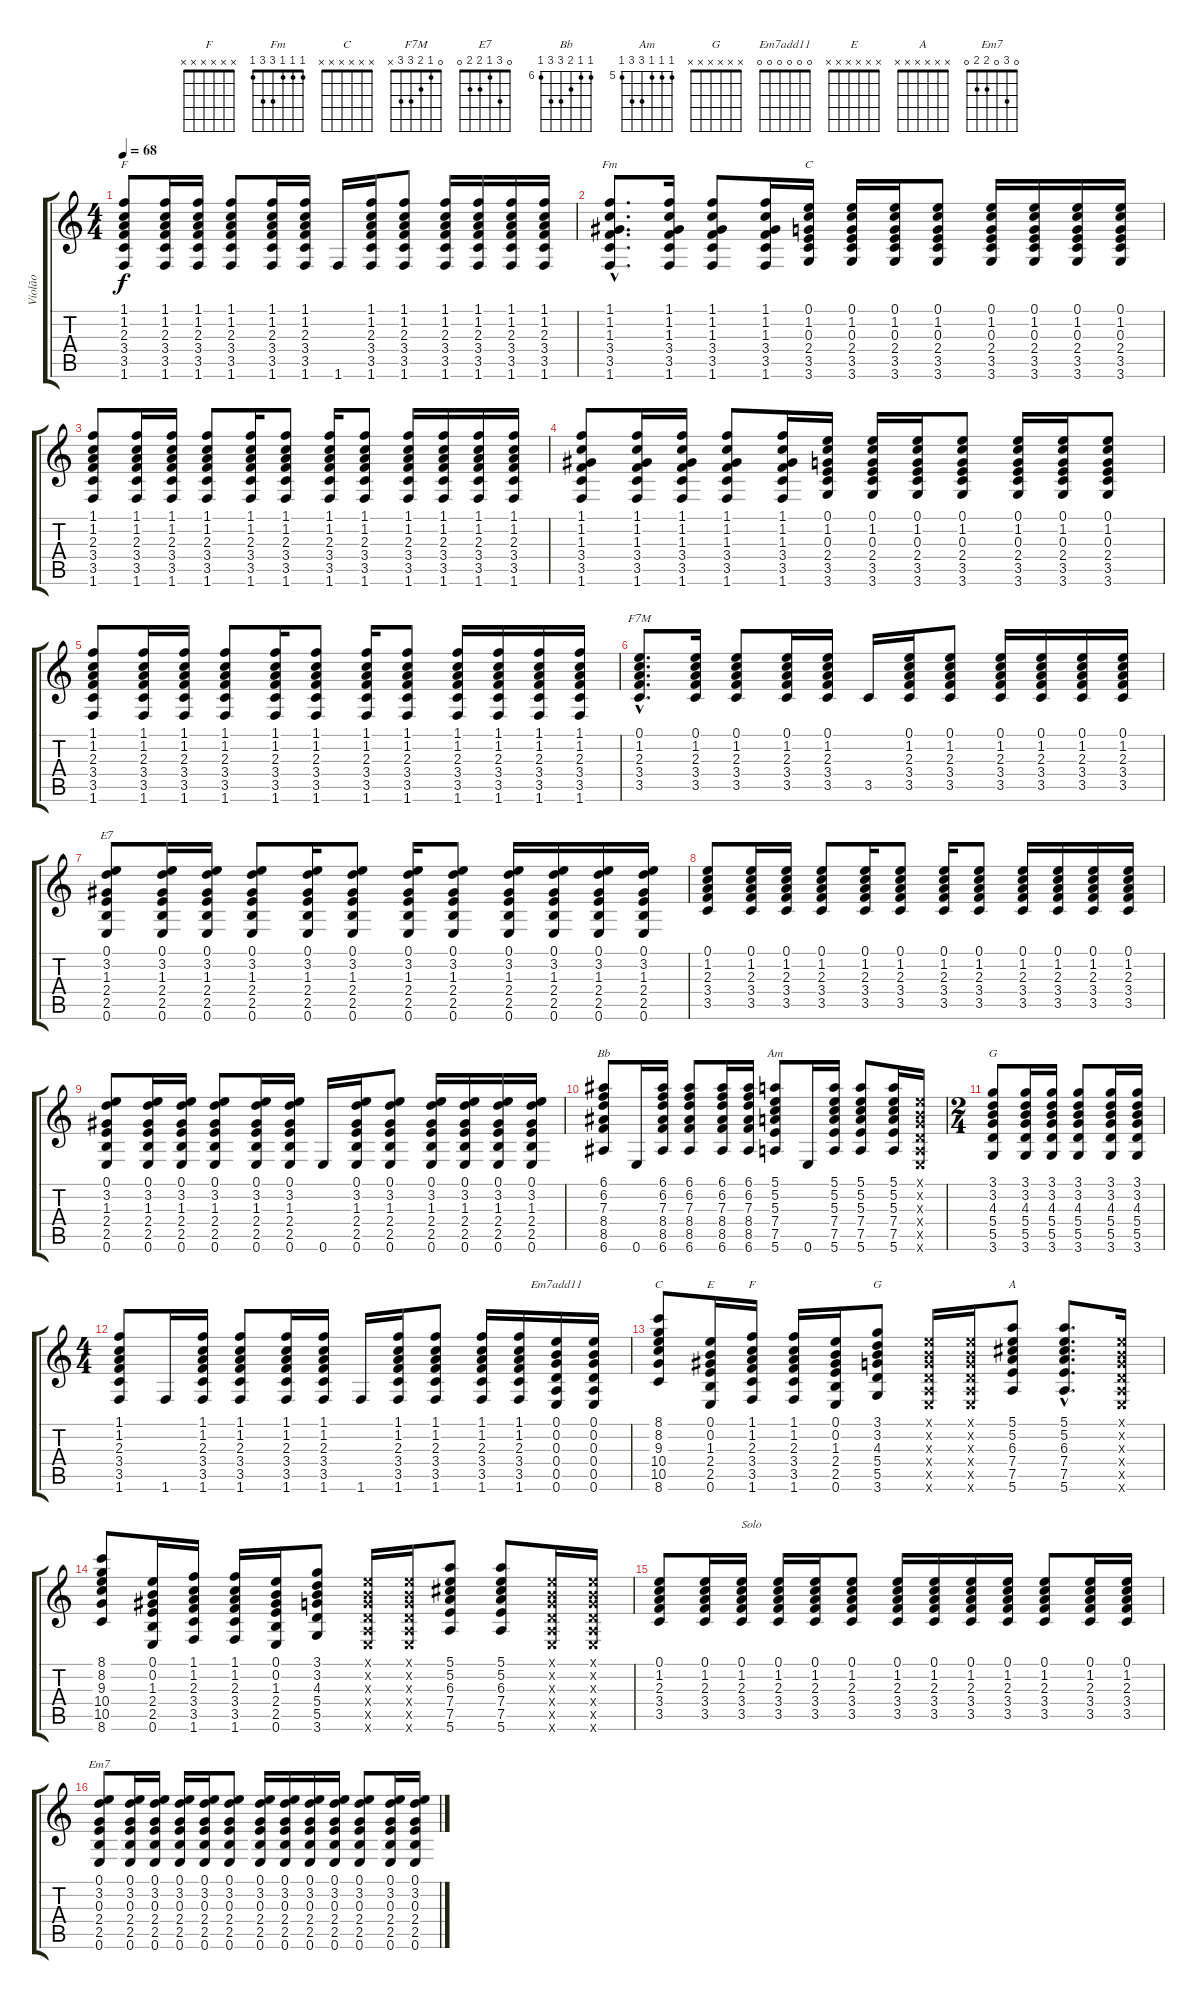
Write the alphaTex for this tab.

\track ("Violão" "Violão") {instrument acousticguitarnylon}
\staff {score tabs}
\tuning (E4 B3 G3 D3 A2 E2) {hide}
\chord ("F" 1 1 2 3 3 1)
\chord ("Fm" 1 1 1 3 3 1)
\chord ("C" 0 1 0 2 3 3)
\chord ("F7M" 0 1 2 3 3 x)
\chord ("E7" 0 3 1 2 2 0)
\chord ("Bb" 6 6 7 8 8 6) {firstfret 6}
\chord ("Am" 5 5 5 7 7 5) {firstfret 5}
\chord ("G" 3 3 4 5 5 3)
\chord ("Em7add11" 0 0 0 0 0 0)
\chord ("C" x x x x x x) {firstfret 0}
\chord ("E" x x x x x x) {firstfret 0}
\chord ("F" x x x x x x) {firstfret 0}
\chord ("G" x x x x x x) {firstfret 0}
\chord ("A" x x x x x x) {firstfret 0}
\chord ("Em7" 0 3 0 2 2 0)
\ts (4 4)
\tempo 68
\clef g2
\ks c
(1.1 1.2 2.3 3.4 3.5 1.6).8{ch "F" dy f} (1.1 1.2 2.3 3.4 3.5 1.6).16 (1.1 1.2 2.3 3.4 3.5 1.6).16 (1.1 1.2 2.3 3.4 3.5 1.6).8 (1.1 1.2 2.3 3.4 3.5 1.6).16 (1.1 1.2 2.3 3.4 3.5 1.6).16 1.6.16 (1.1 1.2 2.3 3.4 3.5 1.6).16 (1.1 1.2 2.3 3.4 3.5 1.6).8 (1.1 1.2 2.3 3.4 3.5 1.6).16 (1.1 1.2 2.3 3.4 3.5 1.6).16 (1.1 1.2 2.3 3.4 3.5 1.6).16 (1.1 1.2 2.3 3.4 3.5 1.6).16 |
(1.1{hac} 1.2{hac} 1.3{hac} 3.4{hac} 3.5{hac} 1.6{hac}).8{d ch "Fm"} (1.1 1.2 1.3 3.4 3.5 1.6).16 (1.1 1.2 1.3 3.4 3.5 1.6).8 (1.1 1.2 1.3 3.4 3.5 1.6).16 (0.1 1.2 0.3 2.4 3.5 3.6).16{ch "C"} (0.1 1.2 0.3 2.4 3.5 3.6).16 (0.1 1.2 0.3 2.4 3.5 3.6).16 (0.1 1.2 0.3 2.4 3.5 3.6).8 (0.1 1.2 0.3 2.4 3.5 3.6).16 (0.1 1.2 0.3 2.4 3.5 3.6).16 (0.1 1.2 0.3 2.4 3.5 3.6).16 (0.1 1.2 0.3 2.4 3.5 3.6).16 |
(1.1 1.2 2.3 3.4 3.5 1.6).8 (1.1 1.2 2.3 3.4 3.5 1.6).16 (1.1 1.2 2.3 3.4 3.5 1.6).16 (1.1 1.2 2.3 3.4 3.5 1.6).8 (1.1 1.2 2.3 3.4 3.5 1.6).16 (1.1 1.2 2.3 3.4 3.5 1.6).8 (1.1 1.2 2.3 3.4 3.5 1.6).16 (1.1 1.2 2.3 3.4 3.5 1.6).8 (1.1 1.2 2.3 3.4 3.5 1.6).16 (1.1 1.2 2.3 3.4 3.5 1.6).16 (1.1 1.2 2.3 3.4 3.5 1.6).16 (1.1 1.2 2.3 3.4 3.5 1.6).16 |
(1.1 1.2 1.3 3.4 3.5 1.6).8 (1.1 1.2 1.3 3.4 3.5 1.6).16 (1.1 1.2 1.3 3.4 3.5 1.6).16 (1.1 1.2 1.3 3.4 3.5 1.6).8 (1.1 1.2 1.3 3.4 3.5 1.6).16 (0.1 1.2 0.3 2.4 3.5 3.6).16 (0.1 1.2 0.3 2.4 3.5 3.6).16 (0.1 1.2 0.3 2.4 3.5 3.6).16 (0.1 1.2 0.3 2.4 3.5 3.6).8 (0.1 1.2 0.3 2.4 3.5 3.6).16 (0.1 1.2 0.3 2.4 3.5 3.6).16 (0.1 1.2 0.3 2.4 3.5 3.6).8 |
(1.1 1.2 2.3 3.4 3.5 1.6).8 (1.1 1.2 2.3 3.4 3.5 1.6).16 (1.1 1.2 2.3 3.4 3.5 1.6).16 (1.1 1.2 2.3 3.4 3.5 1.6).8 (1.1 1.2 2.3 3.4 3.5 1.6).16 (1.1 1.2 2.3 3.4 3.5 1.6).8 (1.1 1.2 2.3 3.4 3.5 1.6).16 (1.1 1.2 2.3 3.4 3.5 1.6).8 (1.1 1.2 2.3 3.4 3.5 1.6).16 (1.1 1.2 2.3 3.4 3.5 1.6).16 (1.1 1.2 2.3 3.4 3.5 1.6).16 (1.1 1.2 2.3 3.4 3.5 1.6).16 |
(0.1{hac} 1.2{hac} 2.3{hac} 3.4{hac} 3.5{hac}).8{d ch "F7M"} (0.1 1.2 2.3 3.4 3.5).16 (0.1 1.2 2.3 3.4 3.5).8 (0.1 1.2 2.3 3.4 3.5).16 (0.1 1.2 2.3 3.4 3.5).16 3.5.16 (0.1 1.2 2.3 3.4 3.5).16 (0.1 1.2 2.3 3.4 3.5).8 (0.1 1.2 2.3 3.4 3.5).16 (0.1 1.2 2.3 3.4 3.5).16 (0.1 1.2 2.3 3.4 3.5).16 (0.1 1.2 2.3 3.4 3.5).16 |
(0.1 3.2 1.3 2.4 2.5 0.6).8{ch "E7"} (0.1 3.2 1.3 2.4 2.5 0.6).16 (0.1 3.2 1.3 2.4 2.5 0.6).16 (0.1 3.2 1.3 2.4 2.5 0.6).8 (0.1 3.2 1.3 2.4 2.5 0.6).16 (0.1 3.2 1.3 2.4 2.5 0.6).8 (0.1 3.2 1.3 2.4 2.5 0.6).16 (0.1 3.2 1.3 2.4 2.5 0.6).8 (0.1 3.2 1.3 2.4 2.5 0.6).16 (0.1 3.2 1.3 2.4 2.5 0.6).16 (0.1 3.2 1.3 2.4 2.5 0.6).16 (0.1 3.2 1.3 2.4 2.5 0.6).16 |
(0.1 1.2 2.3 3.4 3.5).8 (0.1 1.2 2.3 3.4 3.5).16 (0.1 1.2 2.3 3.4 3.5).16 (0.1 1.2 2.3 3.4 3.5).8 (0.1 1.2 2.3 3.4 3.5).16 (0.1 1.2 2.3 3.4 3.5).8 (0.1 1.2 2.3 3.4 3.5).16 (0.1 1.2 2.3 3.4 3.5).8 (0.1 1.2 2.3 3.4 3.5).16 (0.1 1.2 2.3 3.4 3.5).16 (0.1 1.2 2.3 3.4 3.5).16 (0.1 1.2 2.3 3.4 3.5).16 |
(0.1 3.2 1.3 2.4 2.5 0.6).8 (0.1 3.2 1.3 2.4 2.5 0.6).16 (0.1 3.2 1.3 2.4 2.5 0.6).16 (0.1 3.2 1.3 2.4 2.5 0.6).8 (0.1 3.2 1.3 2.4 2.5 0.6).16 (0.1 3.2 1.3 2.4 2.5 0.6).16 0.6.16 (0.1 3.2 1.3 2.4 2.5 0.6).16 (0.1 3.2 1.3 2.4 2.5 0.6).8 (0.1 3.2 1.3 2.4 2.5 0.6).16 (0.1 3.2 1.3 2.4 2.5 0.6).16 (0.1 3.2 1.3 2.4 2.5 0.6).16 (0.1 3.2 1.3 2.4 2.5 0.6).16 |
(6.1 6.2 7.3 8.4 8.5 6.6).8{ch "Bb"} 0.6.16 (6.1 6.2 7.3 8.4 8.5 6.6).16 (6.1 6.2 7.3 8.4 8.5 6.6).8 (6.1 6.2 7.3 8.4 8.5 6.6).16 (6.1 6.2 7.3 8.4 8.5 6.6).16 (5.1 5.2 5.3 7.4 7.5 5.6).8{ch "Am"} 0.6.16 (5.1 5.2 5.3 7.4 7.5 5.6).16 (5.1 5.2 5.3 7.4 7.5 5.6).8 (5.1 5.2 5.3 7.4 7.5 5.6).16 (0.1{x} 0.2{x} 0.3{x} 0.4{x} 0.5{x} 0.6{x}).16 |
\ts (2 4)
(3.1 3.2 4.3 5.4 5.5 3.6).8{ch "G"} (3.1 3.2 4.3 5.4 5.5 3.6).16 (3.1 3.2 4.3 5.4 5.5 3.6).16 (3.1 3.2 4.3 5.4 5.5 3.6).8 (3.1 3.2 4.3 5.4 5.5 3.6).16 (3.1 3.2 4.3 5.4 5.5 3.6).16 |
\ts (4 4)
(1.1 1.2 2.3 3.4 3.5 1.6).8 1.6.16 (1.1 1.2 2.3 3.4 3.5 1.6).16 (1.1 1.2 2.3 3.4 3.5 1.6).8 (1.1 1.2 2.3 3.4 3.5 1.6).16 (1.1 1.2 2.3 3.4 3.5 1.6).16 1.6.16 (1.1 1.2 2.3 3.4 3.5 1.6).16 (1.1 1.2 2.3 3.4 3.5 1.6).8 (1.1 1.2 2.3 3.4 3.5 1.6).16 (1.1 1.2 2.3 3.4 3.5 1.6).16 (0.1 0.2 0.3 0.4 0.5 0.6).16{ch "Em7add11"} (0.1 0.2 0.3 0.4 0.5 0.6).16 |
(8.1 8.2 9.3 10.4 10.5 8.6).8{ch "C"} (0.1 0.2 1.3 2.4 2.5 0.6).16{ch "E"} (1.1 1.2 2.3 3.4 3.5 1.6).16{ch "F"} (1.1 1.2 2.3 3.4 3.5 1.6).16 (0.1 0.2 1.3 2.4 2.5 0.6).16 (3.1 3.2 4.3 5.4 5.5 3.6).8{ch "G"} (0.1{x} 0.2{x} 0.3{x} 0.4{x} 0.5{x} 0.6{x}).16 (0.1{x} 0.2{x} 0.3{x} 0.4{x} 0.5{x} 0.6{x}).16 (5.1 5.2 6.3 7.4 7.5 5.6).8{ch "A"} (5.1{hac} 5.2{hac} 6.3{hac} 7.4{hac} 7.5{hac} 5.6{hac}).8{d} (0.1{x} 0.2{x} 0.3{x} 0.4{x} 0.5{x} 0.6{x}).16 |
(8.1 8.2 9.3 10.4 10.5 8.6).8 (0.1 0.2 1.3 2.4 2.5 0.6).16 (1.1 1.2 2.3 3.4 3.5 1.6).16 (1.1 1.2 2.3 3.4 3.5 1.6).16 (0.1 0.2 1.3 2.4 2.5 0.6).16 (3.1 3.2 4.3 5.4 5.5 3.6).8 (0.1{x} 0.2{x} 0.3{x} 0.4{x} 0.5{x} 0.6{x}).16 (0.1{x} 0.2{x} 0.3{x} 0.4{x} 0.5{x} 0.6{x}).16 (5.1 5.2 6.3 7.4 7.5 5.6).8 (5.1 5.2 6.3 7.4 7.5 5.6).8 (0.1{x} 0.2{x} 0.3{x} 0.4{x} 0.5{x} 0.6{x}).16 (0.1{x} 0.2{x} 0.3{x} 0.4{x} 0.5{x} 0.6{x}).16 |
(0.1 1.2 2.3 3.4 3.5).8 (0.1 1.2 2.3 3.4 3.5).16 (0.1 1.2 2.3 3.4 3.5).16{txt "Solo"} (0.1 1.2 2.3 3.4 3.5).16 (0.1 1.2 2.3 3.4 3.5).16 (0.1 1.2 2.3 3.4 3.5).8 (0.1 1.2 2.3 3.4 3.5).16 (0.1 1.2 2.3 3.4 3.5).16 (0.1 1.2 2.3 3.4 3.5).16 (0.1 1.2 2.3 3.4 3.5).16 (0.1 1.2 2.3 3.4 3.5).8 (0.1 1.2 2.3 3.4 3.5).16 (0.1 1.2 2.3 3.4 3.5).16 |
(0.1 3.2 0.3 2.4 2.5 0.6).8{ch "Em7"} (0.1 3.2 0.3 2.4 2.5 0.6).16 (0.1 3.2 0.3 2.4 2.5 0.6).16 (0.1 3.2 0.3 2.4 2.5 0.6).16 (0.1 3.2 0.3 2.4 2.5 0.6).16 (0.1 3.2 0.3 2.4 2.5 0.6).8 (0.1 3.2 0.3 2.4 2.5 0.6).16 (0.1 3.2 0.3 2.4 2.5 0.6).16 (0.1 3.2 0.3 2.4 2.5 0.6).16 (0.1 3.2 0.3 2.4 2.5 0.6).16 (0.1 3.2 0.3 2.4 2.5 0.6).8 (0.1 3.2 0.3 2.4 2.5 0.6).16 (0.1 3.2 0.3 2.4 2.5 0.6).16
